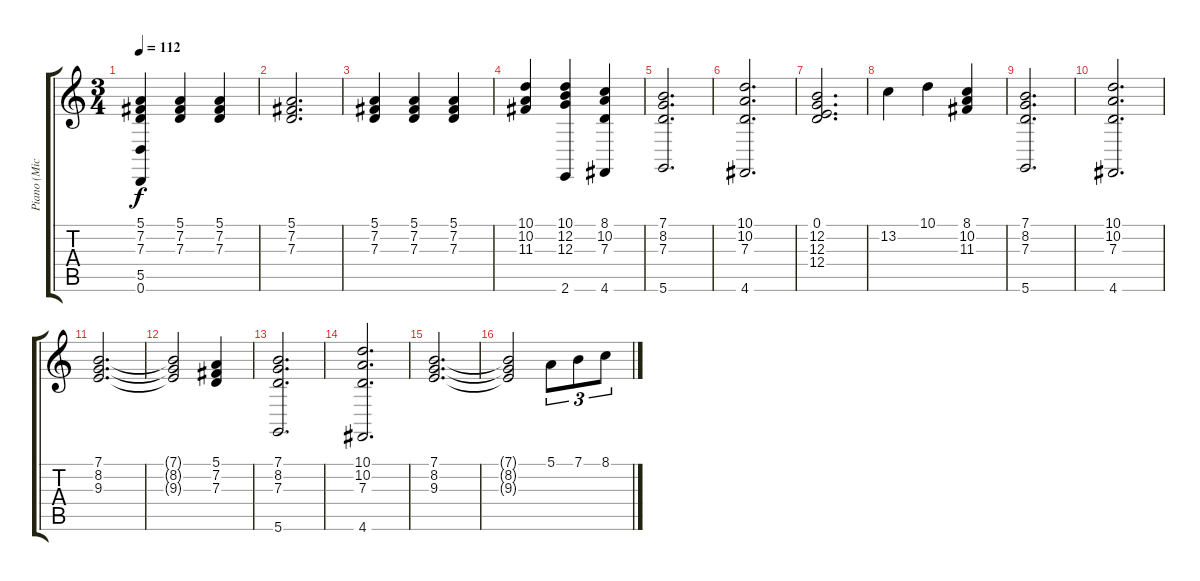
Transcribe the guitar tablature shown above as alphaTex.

\track ("Piano (Michael Kamen)" "Piano (Mic") {instrument acousticgrandpiano}
\staff {score tabs}
\tuning (E4 B3 G3 D3 A2 D2) {hide}
\ts (3 4)
\tempo 112
\clef g2
\ks c
(5.1 7.2 7.3 5.5 0.6).4{dy f} (5.1 7.2 7.3).4 (5.1 7.2 7.3).4 |
(5.1 7.2 7.3).2{d} |
(5.1 7.2 7.3).4 (5.1 7.2 7.3).4 (5.1 7.2 7.3).4 |
(10.1 10.2 11.3).4 (10.1 12.2 12.3 2.6).4 (8.1 10.2 7.3 4.6).4 |
(7.1 8.2 7.3 5.6).2{d} |
(10.1 10.2 7.3 4.6).2{d} |
(0.1 12.2 12.3 12.4).2{d} |
13.2.4 10.1.4 (8.1 10.2 11.3).4 |
(7.1 8.2 7.3 5.6).2{d} |
(10.1 10.2 7.3 4.6).2{d} |
(7.1 8.2 9.3).2{d} |
(7.1{t} 8.2{t} 9.3{t}).2 (5.1 7.2 7.3).4 |
(7.1 8.2 7.3 5.6).2{d} |
(10.1 10.2 7.3 4.6).2{d} |
(7.1 8.2 9.3).2{d} |
(7.1{t} 8.2{t} 9.3{t}).2 5.1.8{tu (3 2)} 7.1.8{tu (3 2)} 8.1.8{tu (3 2)}
